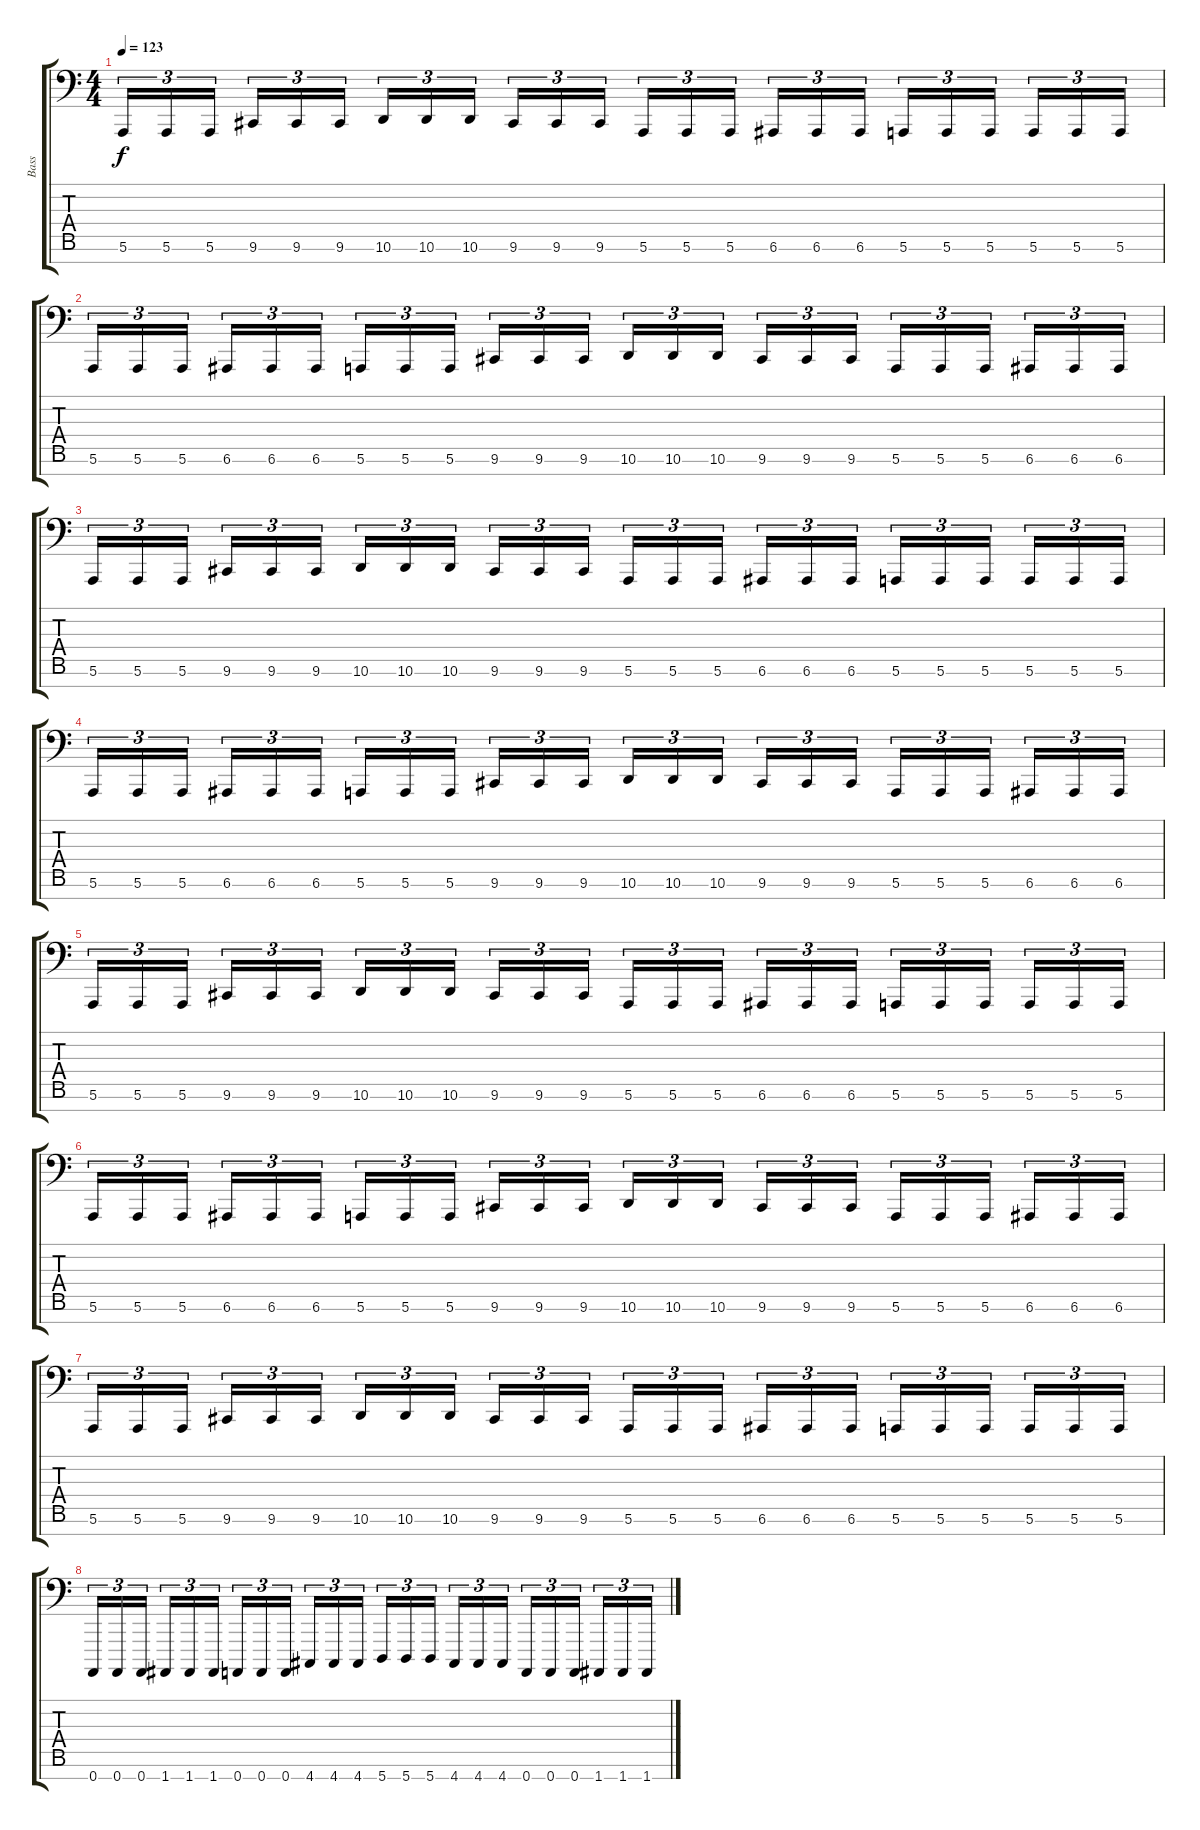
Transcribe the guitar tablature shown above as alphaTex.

\track ("Bass" "Bass") {instrument pizzicatostrings}
\staff {score tabs}
\tuning (E3 B2 G2 D2 A1 E1 A0) {hide}
\ts (4 4)
\tempo 123
\clef f4
\ks c
5.6.16{tu (3 2) dy f} 5.6.16{tu (3 2)} 5.6.16{tu (3 2) beam splitsecondary} 9.6.16{tu (3 2)} 9.6.16{tu (3 2)} 9.6.16{tu (3 2)} 10.6.16{tu (3 2)} 10.6.16{tu (3 2)} 10.6.16{tu (3 2) beam splitsecondary} 9.6.16{tu (3 2)} 9.6.16{tu (3 2)} 9.6.16{tu (3 2)} 5.6.16{tu (3 2)} 5.6.16{tu (3 2)} 5.6.16{tu (3 2) beam splitsecondary} 6.6.16{tu (3 2)} 6.6.16{tu (3 2)} 6.6.16{tu (3 2)} 5.6.16{tu (3 2)} 5.6.16{tu (3 2)} 5.6.16{tu (3 2) beam splitsecondary} 5.6.16{tu (3 2)} 5.6.16{tu (3 2)} 5.6.16{tu (3 2)} |
5.6.16{tu (3 2)} 5.6.16{tu (3 2)} 5.6.16{tu (3 2) beam splitsecondary} 6.6.16{tu (3 2)} 6.6.16{tu (3 2)} 6.6.16{tu (3 2)} 5.6.16{tu (3 2)} 5.6.16{tu (3 2)} 5.6.16{tu (3 2) beam splitsecondary} 9.6.16{tu (3 2)} 9.6.16{tu (3 2)} 9.6.16{tu (3 2)} 10.6.16{tu (3 2)} 10.6.16{tu (3 2)} 10.6.16{tu (3 2) beam splitsecondary} 9.6.16{tu (3 2)} 9.6.16{tu (3 2)} 9.6.16{tu (3 2)} 5.6.16{tu (3 2)} 5.6.16{tu (3 2)} 5.6.16{tu (3 2) beam splitsecondary} 6.6.16{tu (3 2)} 6.6.16{tu (3 2)} 6.6.16{tu (3 2)} |
5.6.16{tu (3 2)} 5.6.16{tu (3 2)} 5.6.16{tu (3 2) beam splitsecondary} 9.6.16{tu (3 2)} 9.6.16{tu (3 2)} 9.6.16{tu (3 2)} 10.6.16{tu (3 2)} 10.6.16{tu (3 2)} 10.6.16{tu (3 2) beam splitsecondary} 9.6.16{tu (3 2)} 9.6.16{tu (3 2)} 9.6.16{tu (3 2)} 5.6.16{tu (3 2)} 5.6.16{tu (3 2)} 5.6.16{tu (3 2) beam splitsecondary} 6.6.16{tu (3 2)} 6.6.16{tu (3 2)} 6.6.16{tu (3 2)} 5.6.16{tu (3 2)} 5.6.16{tu (3 2)} 5.6.16{tu (3 2) beam splitsecondary} 5.6.16{tu (3 2)} 5.6.16{tu (3 2)} 5.6.16{tu (3 2)} |
5.6.16{tu (3 2)} 5.6.16{tu (3 2)} 5.6.16{tu (3 2) beam splitsecondary} 6.6.16{tu (3 2)} 6.6.16{tu (3 2)} 6.6.16{tu (3 2)} 5.6.16{tu (3 2)} 5.6.16{tu (3 2)} 5.6.16{tu (3 2) beam splitsecondary} 9.6.16{tu (3 2)} 9.6.16{tu (3 2)} 9.6.16{tu (3 2)} 10.6.16{tu (3 2)} 10.6.16{tu (3 2)} 10.6.16{tu (3 2) beam splitsecondary} 9.6.16{tu (3 2)} 9.6.16{tu (3 2)} 9.6.16{tu (3 2)} 5.6.16{tu (3 2)} 5.6.16{tu (3 2)} 5.6.16{tu (3 2) beam splitsecondary} 6.6.16{tu (3 2)} 6.6.16{tu (3 2)} 6.6.16{tu (3 2)} |
5.6.16{tu (3 2)} 5.6.16{tu (3 2)} 5.6.16{tu (3 2) beam splitsecondary} 9.6.16{tu (3 2)} 9.6.16{tu (3 2)} 9.6.16{tu (3 2)} 10.6.16{tu (3 2)} 10.6.16{tu (3 2)} 10.6.16{tu (3 2) beam splitsecondary} 9.6.16{tu (3 2)} 9.6.16{tu (3 2)} 9.6.16{tu (3 2)} 5.6.16{tu (3 2)} 5.6.16{tu (3 2)} 5.6.16{tu (3 2) beam splitsecondary} 6.6.16{tu (3 2)} 6.6.16{tu (3 2)} 6.6.16{tu (3 2)} 5.6.16{tu (3 2)} 5.6.16{tu (3 2)} 5.6.16{tu (3 2) beam splitsecondary} 5.6.16{tu (3 2)} 5.6.16{tu (3 2)} 5.6.16{tu (3 2)} |
5.6.16{tu (3 2)} 5.6.16{tu (3 2)} 5.6.16{tu (3 2) beam splitsecondary} 6.6.16{tu (3 2)} 6.6.16{tu (3 2)} 6.6.16{tu (3 2)} 5.6.16{tu (3 2)} 5.6.16{tu (3 2)} 5.6.16{tu (3 2) beam splitsecondary} 9.6.16{tu (3 2)} 9.6.16{tu (3 2)} 9.6.16{tu (3 2)} 10.6.16{tu (3 2)} 10.6.16{tu (3 2)} 10.6.16{tu (3 2) beam splitsecondary} 9.6.16{tu (3 2)} 9.6.16{tu (3 2)} 9.6.16{tu (3 2)} 5.6.16{tu (3 2)} 5.6.16{tu (3 2)} 5.6.16{tu (3 2) beam splitsecondary} 6.6.16{tu (3 2)} 6.6.16{tu (3 2)} 6.6.16{tu (3 2)} |
5.6.16{tu (3 2)} 5.6.16{tu (3 2)} 5.6.16{tu (3 2) beam splitsecondary} 9.6.16{tu (3 2)} 9.6.16{tu (3 2)} 9.6.16{tu (3 2)} 10.6.16{tu (3 2)} 10.6.16{tu (3 2)} 10.6.16{tu (3 2) beam splitsecondary} 9.6.16{tu (3 2)} 9.6.16{tu (3 2)} 9.6.16{tu (3 2)} 5.6.16{tu (3 2)} 5.6.16{tu (3 2)} 5.6.16{tu (3 2) beam splitsecondary} 6.6.16{tu (3 2)} 6.6.16{tu (3 2)} 6.6.16{tu (3 2)} 5.6.16{tu (3 2)} 5.6.16{tu (3 2)} 5.6.16{tu (3 2) beam splitsecondary} 5.6.16{tu (3 2)} 5.6.16{tu (3 2)} 5.6.16{tu (3 2)} |
0.7.16{tu (3 2)} 0.7.16{tu (3 2)} 0.7.16{tu (3 2) beam splitsecondary} 1.7.16{tu (3 2)} 1.7.16{tu (3 2)} 1.7.16{tu (3 2)} 0.7.16{tu (3 2)} 0.7.16{tu (3 2)} 0.7.16{tu (3 2) beam splitsecondary} 4.7.16{tu (3 2)} 4.7.16{tu (3 2)} 4.7.16{tu (3 2)} 5.7.16{tu (3 2)} 5.7.16{tu (3 2)} 5.7.16{tu (3 2) beam splitsecondary} 4.7.16{tu (3 2)} 4.7.16{tu (3 2)} 4.7.16{tu (3 2)} 0.7.16{tu (3 2)} 0.7.16{tu (3 2)} 0.7.16{tu (3 2) beam splitsecondary} 1.7.16{tu (3 2)} 1.7.16{tu (3 2)} 1.7.16{tu (3 2)}
